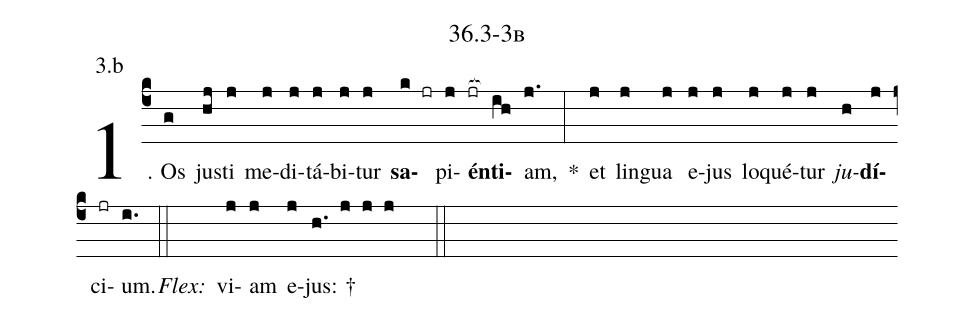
name: 36.3-3b;
annotation: 3.b;
%%
(c4)1. Os(g) jus(hj)ti(j) me(j)di(j)tá(j)bi(j)tur(j) <b>sa</b>(k jr)pi(j)<b>én</b>(jr[ocb:1{])<b>ti</b>(ih[ocb:0}])am,(j.) *(:) et(j) lin(j)gua(j) e(j)jus(j) lo(j)qué(j)tur(j) <i>ju</i>(h)<b>dí</b>(j)ci(jr)um.(i.) (::)
<i>Flex:</i>()  vi(j)am(j) e(j)jus: †(h. j j j  ::)

%E(j) u(j) o(j) u(h) a(j) e.(i.) (::)
